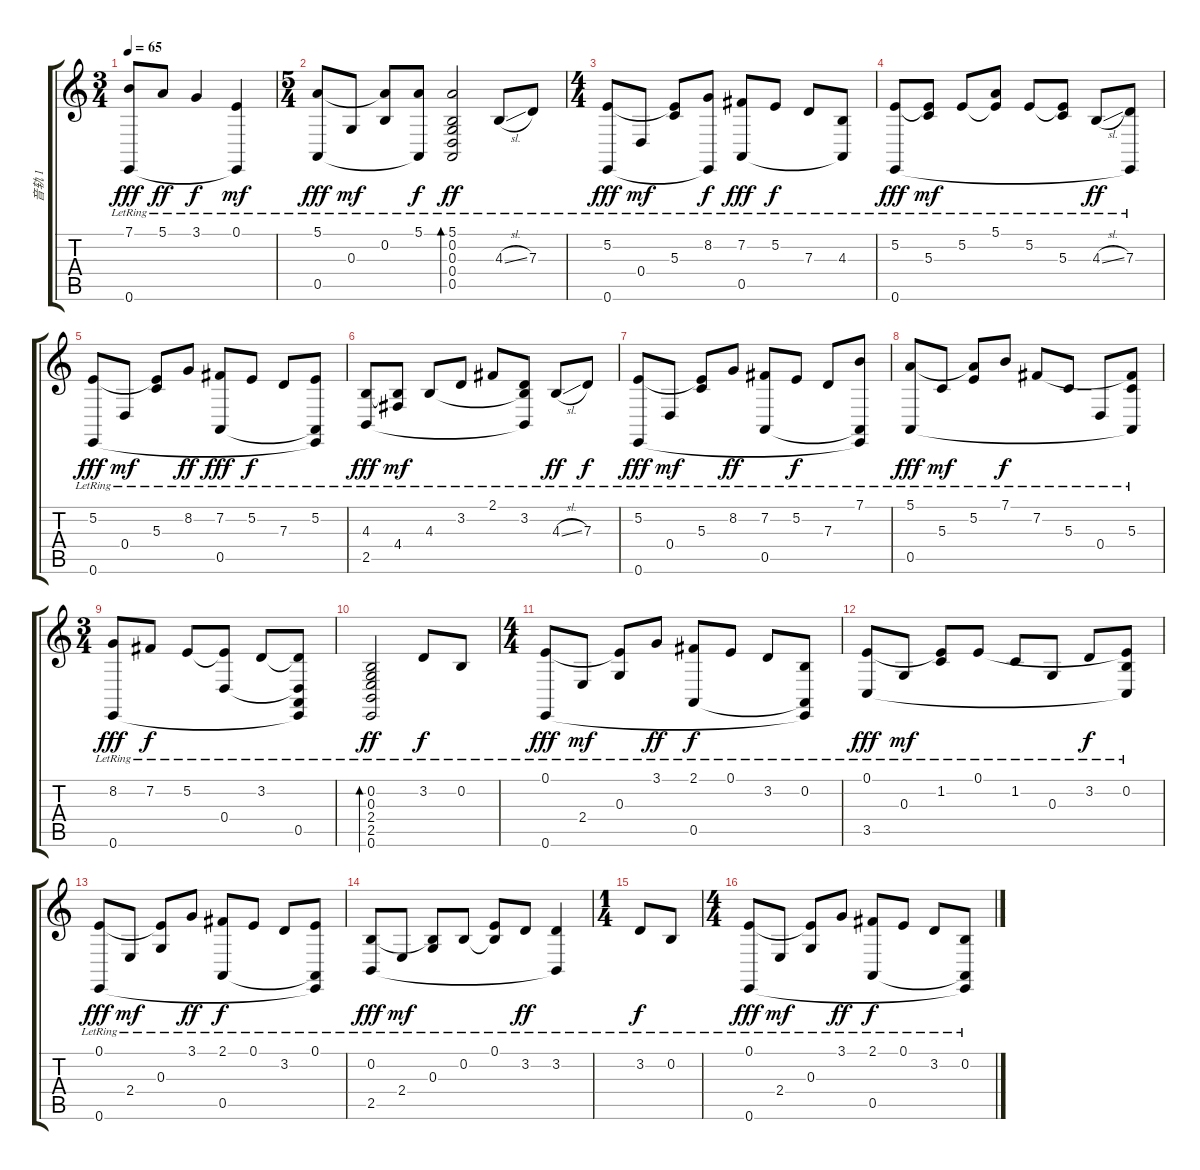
\track ("音轨 1" "音轨 1") {instrument electricpiano1}
\staff {score tabs}
\tuning (E4 B3 G3 D3 A2 E2) {hide}
\ts (3 4)
\tempo 65
\clef g2
\ks c
(7.1{lr} 0.6{lr}).8{dy fff} 5.1{lr}.8{dy ff} 3.1{lr}.4{dy f} (0.1{lr} 0.6{t}).4{dy mf} |
\ts (5 4)
(5.1{lr} 0.5{lr}).8{dy fff} 0.3{lr}.8{dy mf} (5.1{t} 0.2{lr}).8 (5.1{lr} 0.5{t}).8{dy f} (5.1{lr} 0.2{lr} 0.3{lr} 0.4{lr} 0.5{lr}).2{bd 120 dy ff} 4.3{sl lr}.8 7.3{lr}.8 |
\ts (4 4)
(5.2{lr} 0.6{lr}).8{dy fff} 0.4{lr}.8{dy mf} (5.2{t} 5.3{lr}).8 (8.2{lr} 0.6{t}).8{dy f} (7.2{lr} 0.5).8{dy fff} 5.2{lr}.8{dy f} 7.3{lr}.8 (4.3{lr} 0.5{t}).8 |
(5.2{lr} 0.6{lr}).8{dy fff} (5.2{t} 5.3{lr}).8{dy mf} 5.2{lr}.8 (5.1{lr} 5.2{t}).8 5.2{lr}.8 (5.2{t} 5.3{lr}).8 4.3{sl lr}.8{dy ff} (7.3{lr} 0.6{t}).8 |
(5.2{lr} 0.6{lr}).8{dy fff} 0.4{lr}.8{dy mf} (5.2{t} 5.3{lr}).8 8.2{lr}.8{dy ff} (7.2{lr} 0.5).8{dy fff} 5.2{lr}.8{dy f} 7.3{lr}.8 (5.2{lr} 0.5{t} 0.6{t}).8 |
(4.3{lr} 2.5{lr}).8{dy fff} (4.3{t} 4.4{lr}).8{dy mf} 4.3{lr}.8 3.2{lr}.8 2.1{lr}.8 (3.2{lr} 4.3{t} 2.5{t}).8 4.3{sl lr}.8{dy ff} 7.3{lr}.8{dy f} |
(5.2{lr} 0.6{lr}).8{dy fff} 0.4{lr}.8{dy mf} (5.2{t} 5.3{lr}).8 8.2{lr}.8{dy ff} (7.2{lr} 0.5).8 5.2{lr}.8{dy f} 7.3{lr}.8 (7.1{lr} 0.5{t} 0.6{t}).8 |
(5.1{lr} 0.5{lr}).8{dy fff} 5.3{lr}.8{dy mf} (5.1{t} 5.2{lr}).8 7.1{lr}.8{dy f} 7.2{lr}.8 5.3{lr}.8 0.4{lr}.8 (7.2{t} 5.3{lr} 0.5{t}).8 |
\ts (3 4)
(8.2{lr} 0.6{lr}).8{dy fff} 7.2{lr}.8{dy f} 5.2{lr}.8 (5.2{t} 0.4{lr}).8 3.2{lr}.8 (3.2{t} 0.4{t} 0.5{lr} 0.6{t}).8 |
(0.2{lr} 0.3{lr} 2.4{lr} 2.5{lr} 0.6{lr}).2{bd 120 dy ff} 3.2{lr}.8{dy f} 0.2{lr}.8 |
\ts (4 4)
(0.1{lr} 0.6{lr}).8{dy fff} 2.4{lr}.8{dy mf} (0.1{t} 0.3{lr}).8 3.1{lr}.8{dy ff} (2.1{lr} 0.5).8{dy f} 0.1{lr}.8 3.2{lr}.8 (0.2{lr} 0.5{t} 0.6{t}).8 |
(0.1{lr} 3.5{lr}).8{dy fff} 0.3{lr}.8{dy mf} (0.1{t} 1.2{lr}).8 0.1{lr}.8 1.2{lr}.8 0.3{lr}.8 3.2{lr}.8{dy f} (0.1{t} 0.2{lr} 3.5{t}).8 |
(0.1{lr} 0.6{lr}).8{dy fff} 2.4{lr}.8{dy mf} (0.1{t} 0.3{lr}).8 3.1{lr}.8{dy ff} (2.1{lr} 0.5).8{dy f} 0.1{lr}.8 3.2{lr}.8 (0.1{lr} 0.5{t} 0.6{t}).8 |
(0.2{lr} 2.5{lr}).8{dy fff} 2.4{lr}.8{dy mf} (0.2{t} 0.3{lr}).8 0.2{lr}.8 (0.1{lr} 0.2{t}).8 3.2{lr}.8{dy ff} (3.2{lr} 2.5{t}).4 |
\ts (1 4)
3.2{lr}.8{dy f} 0.2{lr}.8 |
\ts (4 4)
(0.1{lr} 0.6{lr}).8{dy fff} 2.4{lr}.8{dy mf} (0.1{t} 0.3{lr}).8 3.1{lr}.8{dy ff} (2.1{lr} 0.5).8{dy f} 0.1{lr}.8 3.2{lr}.8 (0.2{lr} 0.5{t} 0.6{t}).8
